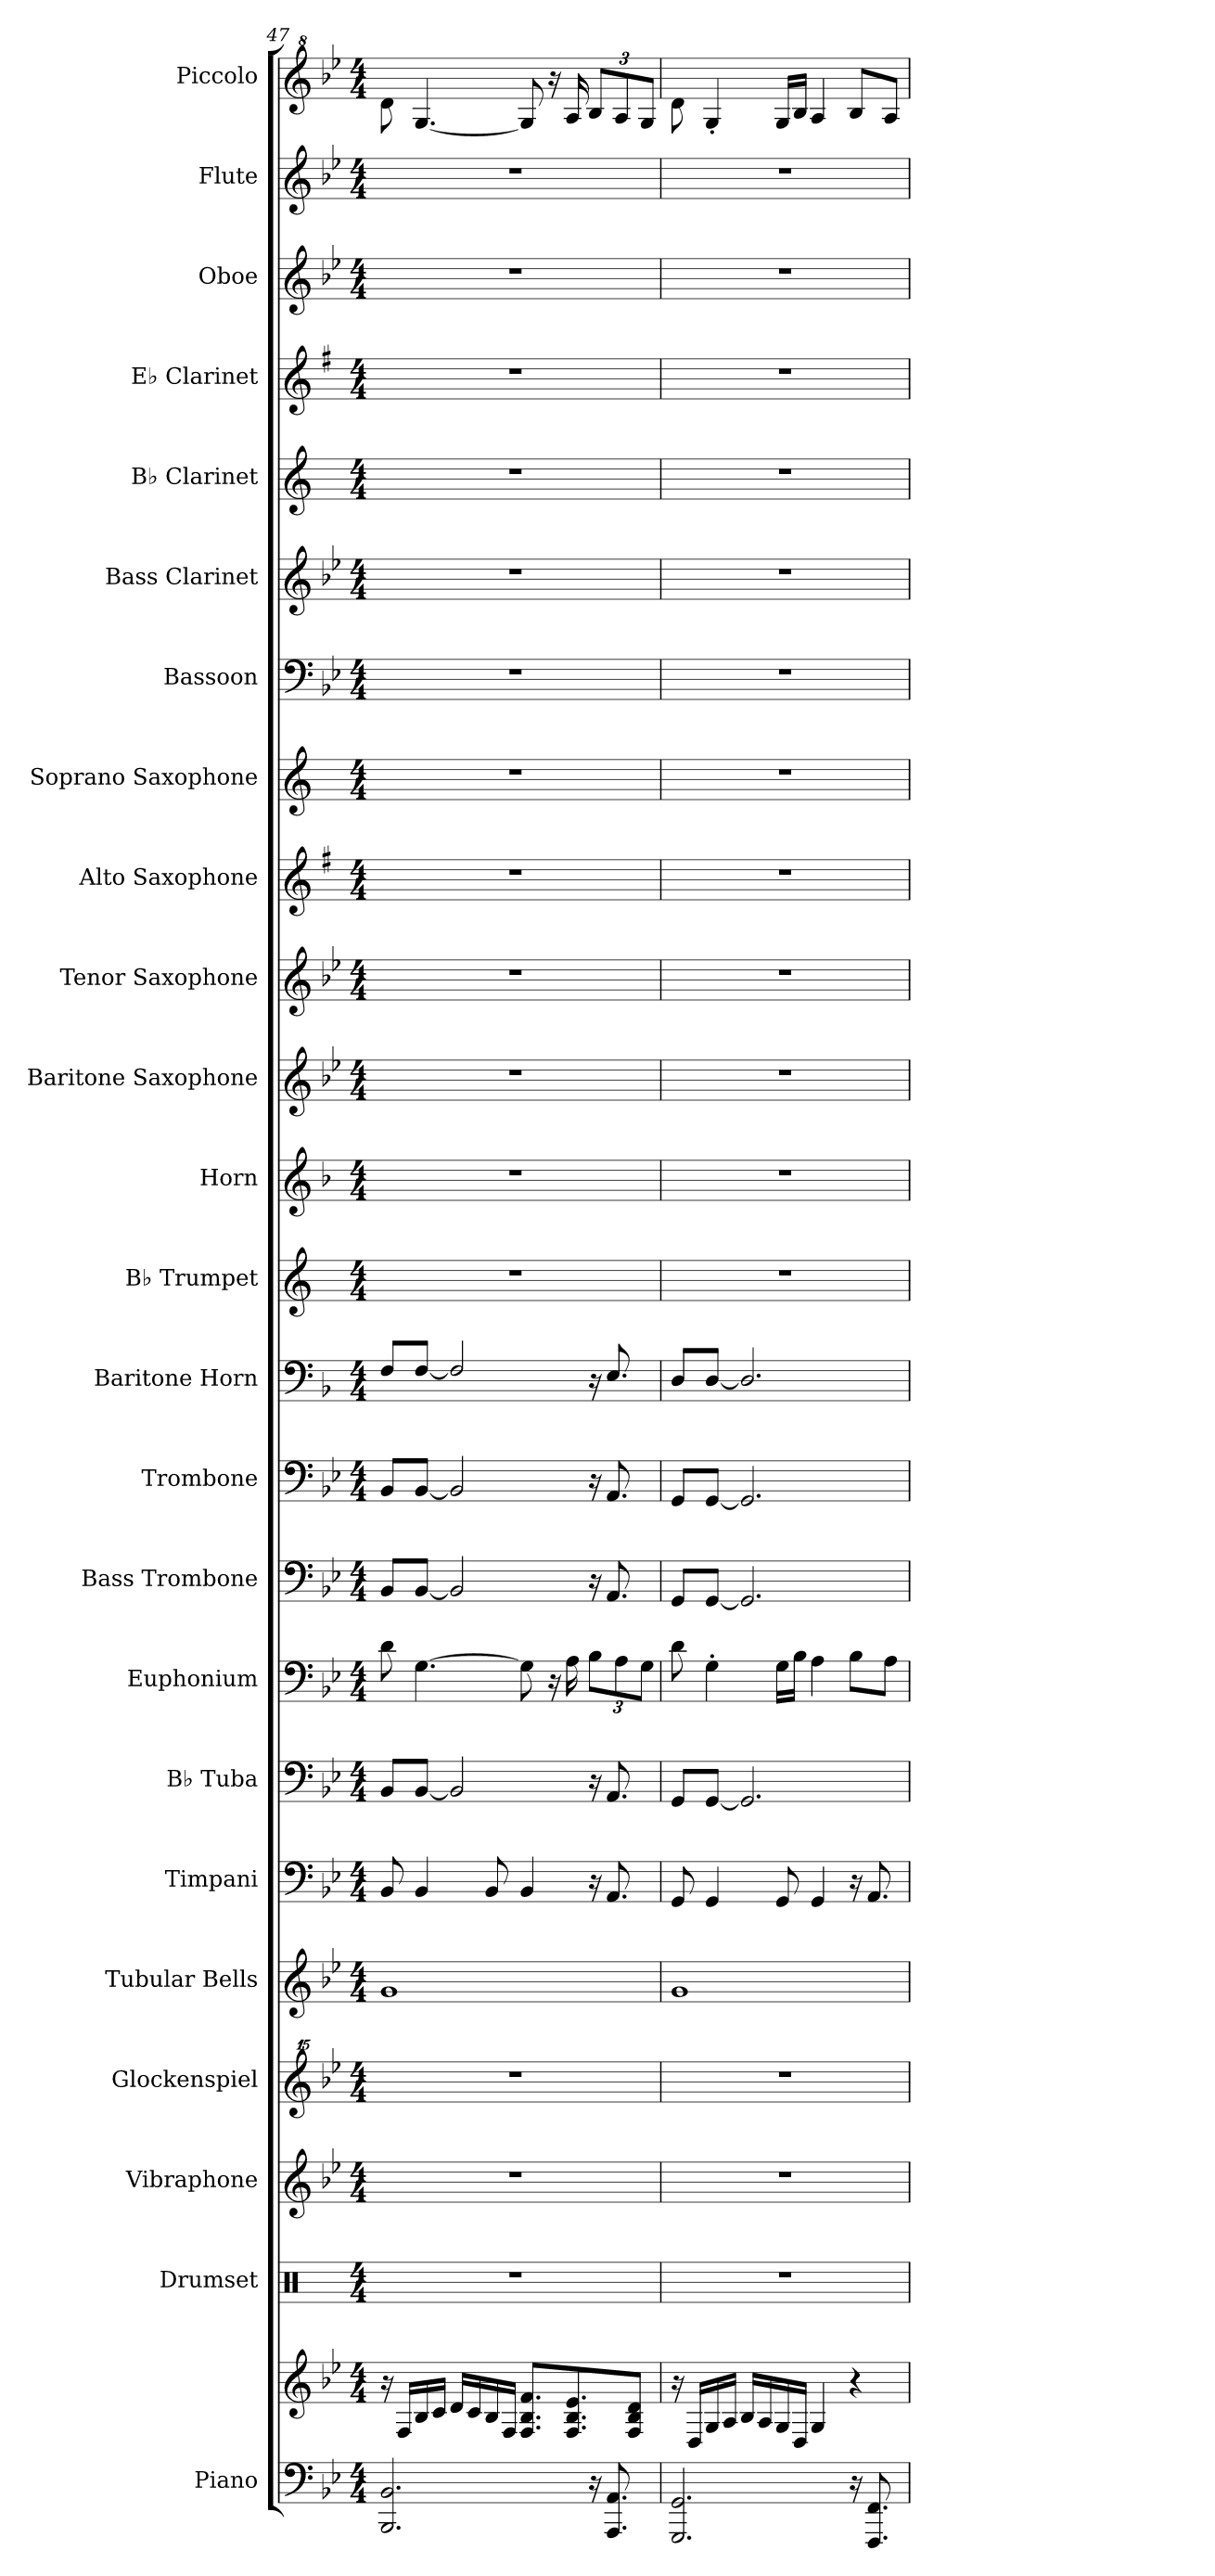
**kern	**kern	**kern	**kern	**kern	**kern	**kern	**kern	**kern	**kern	**kern	**kern	**kern	**kern	**kern	**kern	**kern	**kern	**kern	**kern	**kern	**kern	**kern	**kern	**kern
*part24	*part24	*part23	*part22	*part21	*part20	*part19	*part18	*part17	*part16	*part15	*part14	*part13	*part12	*part11	*part10	*part9	*part8	*part7	*part6	*part5	*part4	*part3	*part2	*part1
*staff25	*staff24	*staff23	*staff22	*staff21	*staff20	*staff19	*staff18	*staff17	*staff16	*staff15	*staff14	*staff13	*staff12	*staff11	*staff10	*staff9	*staff8	*staff7	*staff6	*staff5	*staff4	*staff3	*staff2	*staff1
*I"Piano	*	*I"Drumset	*I"Vibraphone	*I"Glockenspiel	*I"Tubular Bells	*I"Timpani	*I"B♭ Tuba	*I"Euphonium	*I"Bass Trombone	*I"Trombone	*I"Baritone Horn	*I"B♭ Trumpet	*I"Horn	*I"Baritone Saxophone	*I"Tenor Saxophone	*I"Alto Saxophone	*I"Soprano Saxophone	*I"Bassoon	*I"Bass Clarinet	*I"B♭ Clarinet	*I"E♭ Clarinet	*I"Oboe	*I"Flute	*I"Piccolo
*I'Pno.	*	*I'Drs.	*I'Vib.	*I'Glk.	*I'Tu. Be.	*I'Timp.	*I'B♭ Tu.	*I'Eu.	*I'B. Trb.	*I'Trb.	*I'Bar. Hn.	*I'B♭ Tpt.	*I'Hn.	*I'Bar. Sax.	*I'T. Sax.	*I'A. Sax.	*I'S. Sax.	*I'Bsn.	*I'B. Cl.	*I'B♭ Cl.	*I'E♭ Cl.	*I'Ob.	*I'Fl.	*I'Picc.
!!LO:PB:g=z
*clefF4	*clefG2	*clefX	*clefG2	*clefG^^2	*clefG2	*clefF4	*clefF4	*clefF4	*clefF4	*clefF4	*clefF4	*clefG2	*clefG2	*clefG2	*clefG2	*clefG2	*clefG2	*clefF4	*clefG2	*clefG2	*clefG2	*clefG2	*clefG2	*clefG^2
*	*	*	*	*	*	*	*	*	*	*	*ITrd4c7	*ITrd1c2	*ITrd4c7	*ITrd12c21	*ITrd8c14	*ITrd5c9	*ITrd1c2	*	*ITrd8c14	*ITrd1c2	*ITrd-2c-3	*	*	*ITrd-7c-12
*k[b-e-]	*k[b-e-]	*k[]	*k[b-e-]	*k[b-e-]	*k[b-e-]	*k[b-e-]	*k[b-e-]	*k[b-e-]	*k[b-e-]	*k[b-e-]	*k[b-e-]	*k[b-e-]	*k[b-e-]	*k[b-e-]	*k[b-e-]	*k[b-e-]	*k[b-e-]	*k[b-e-]	*k[b-e-]	*k[b-e-]	*k[b-e-]	*k[b-e-]	*k[b-e-]	*k[b-e-]
*B-:	*B-:	*C:	*B-:	*B-:	*B-:	*B-:	*B-:	*B-:	*B-:	*B-:	*B-:	*B-:	*B-:	*B-:	*B-:	*B-:	*B-:	*B-:	*B-:	*B-:	*B-:	*B-:	*B-:	*B-:
*M4/4	*M4/4	*M4/4	*M4/4	*M4/4	*M4/4	*M4/4	*M4/4	*M4/4	*M4/4	*M4/4	*M4/4	*M4/4	*M4/4	*M4/4	*M4/4	*M4/4	*M4/4	*M4/4	*M4/4	*M4/4	*M4/4	*M4/4	*M4/4	*M4/4
=47	=47	=47	=47	=47	=47	=47	=47	=47	=47	=47	=47	=47	=47	=47	=47	=47	=47	=47	=47	=47	=47	=47	=47	=47
2.BBB-/ 2.BB-/	16r	1r	1r	1r	1g	8BB-/	8BB-/L	8d\	8BB-/L	8BB-/L	8BB-/L	1r	1r	1r	1r	1r	1r	1r	1r	1r	1r	1r	1r	8ddd\
.	16F/LL	.	.	.	.	.	.	.	.	.	.	.	.	.	.	.	.	.	.	.	.	.	.	.
.	16B-/	.	.	.	.	4BB-/	[8BB-/J	[4.G\	[8BB-/J	[8BB-/J	[8BB-/J	.	.	.	.	.	.	.	.	.	.	.	.	[4.gg/
.	16c/JJ	.	.	.	.	.	.	.	.	.	.	.	.	.	.	.	.	.	.	.	.	.	.	.
.	16d/LL	.	.	.	.	.	2BB-/]	.	2BB-/]	2BB-/]	2BB-/]	.	.	.	.	.	.	.	.	.	.	.	.	.
.	16c/	.	.	.	.	.	.	.	.	.	.	.	.	.	.	.	.	.	.	.	.	.	.	.
.	16B-/	.	.	.	.	8BB-/	.	.	.	.	.	.	.	.	.	.	.	.	.	.	.	.	.	.
.	16F/JJ	.	.	.	.	.	.	.	.	.	.	.	.	.	.	.	.	.	.	.	.	.	.	.
.	8.F/ 8.B-/ 8.f/L	.	.	.	.	4BB-/	.	8G\]	.	.	.	.	.	.	.	.	.	.	.	.	.	.	.	8gg/]
.	.	.	.	.	.	.	.	16r	.	.	.	.	.	.	.	.	.	.	.	.	.	.	.	16r
.	8.F/ 8.B-/ 8.e-/	.	.	.	.	.	.	16A\	.	.	.	.	.	.	.	.	.	.	.	.	.	.	.	16aa/
*	*	*	*	*	*	*	*	*Xbrackettup	*	*	*	*	*	*	*	*	*	*	*	*	*	*	*	*Xbrackettup
16r	.	.	.	.	.	16r	16r	12B-\L	16r	16r	16r	.	.	.	.	.	.	.	.	.	.	.	.	12bb-/L
8.AAA/ 8.AA/	.	.	.	.	.	8.AA/	8.AA/	.	8.AA/	8.AA/	8.AA/	.	.	.	.	.	.	.	.	.	.	.	.	.
.	.	.	.	.	.	.	.	12A\	.	.	.	.	.	.	.	.	.	.	.	.	.	.	.	12aa/
.	8F/ 8B-/ 8d/J	.	.	.	.	.	.	.	.	.	.	.	.	.	.	.	.	.	.	.	.	.	.	.
.	.	.	.	.	.	.	.	12G\J	.	.	.	.	.	.	.	.	.	.	.	.	.	.	.	12gg/J
=48	=48	=48	=48	=48	=48	=48	=48	=48	=48	=48	=48	=48	=48	=48	=48	=48	=48	=48	=48	=48	=48	=48	=48	=48
2.GGG/ 2.GG/	16r	1r	1r	1r	1g	8GG/	8GG/L	8d\	8GG/L	8GG/L	8GG/L	1r	1r	1r	1r	1r	1r	1r	1r	1r	1r	1r	1r	8ddd\
.	16D/LL	.	.	.	.	.	.	.	.	.	.	.	.	.	.	.	.	.	.	.	.	.	.	.
.	16G/	.	.	.	.	4GG/	[8GG/J	4G'\	[8GG/J	[8GG/J	[8GG/J	.	.	.	.	.	.	.	.	.	.	.	.	4gg'/
.	16A/JJ	.	.	.	.	.	.	.	.	.	.	.	.	.	.	.	.	.	.	.	.	.	.	.
.	16B-/LL	.	.	.	.	.	2.GG/]	.	2.GG/]	2.GG/]	2.GG/]	.	.	.	.	.	.	.	.	.	.	.	.	.
.	16A/	.	.	.	.	.	.	.	.	.	.	.	.	.	.	.	.	.	.	.	.	.	.	.
.	16G/	.	.	.	.	8GG/	.	16G\LL	.	.	.	.	.	.	.	.	.	.	.	.	.	.	.	16gg/LL
.	16D/JJ	.	.	.	.	.	.	16B-\JJ	.	.	.	.	.	.	.	.	.	.	.	.	.	.	.	16bb-/JJ
.	4G/	.	.	.	.	4GG/	.	4A\	.	.	.	.	.	.	.	.	.	.	.	.	.	.	.	4aa/
16r	4r	.	.	.	.	16r	.	8B-\L	.	.	.	.	.	.	.	.	.	.	.	.	.	.	.	8bb-/L
8.FFF/ 8.FF/	.	.	.	.	.	8.AA/	.	.	.	.	.	.	.	.	.	.	.	.	.	.	.	.	.	.
.	.	.	.	.	.	.	.	8A\J	.	.	.	.	.	.	.	.	.	.	.	.	.	.	.	8aa/J
=	=	=	=	=	=	=	=	=	=	=	=	=	=	=	=	=	=	=	=	=	=	=	=	=
*-	*-	*-	*-	*-	*-	*-	*-	*-	*-	*-	*-	*-	*-	*-	*-	*-	*-	*-	*-	*-	*-	*-	*-	*-
